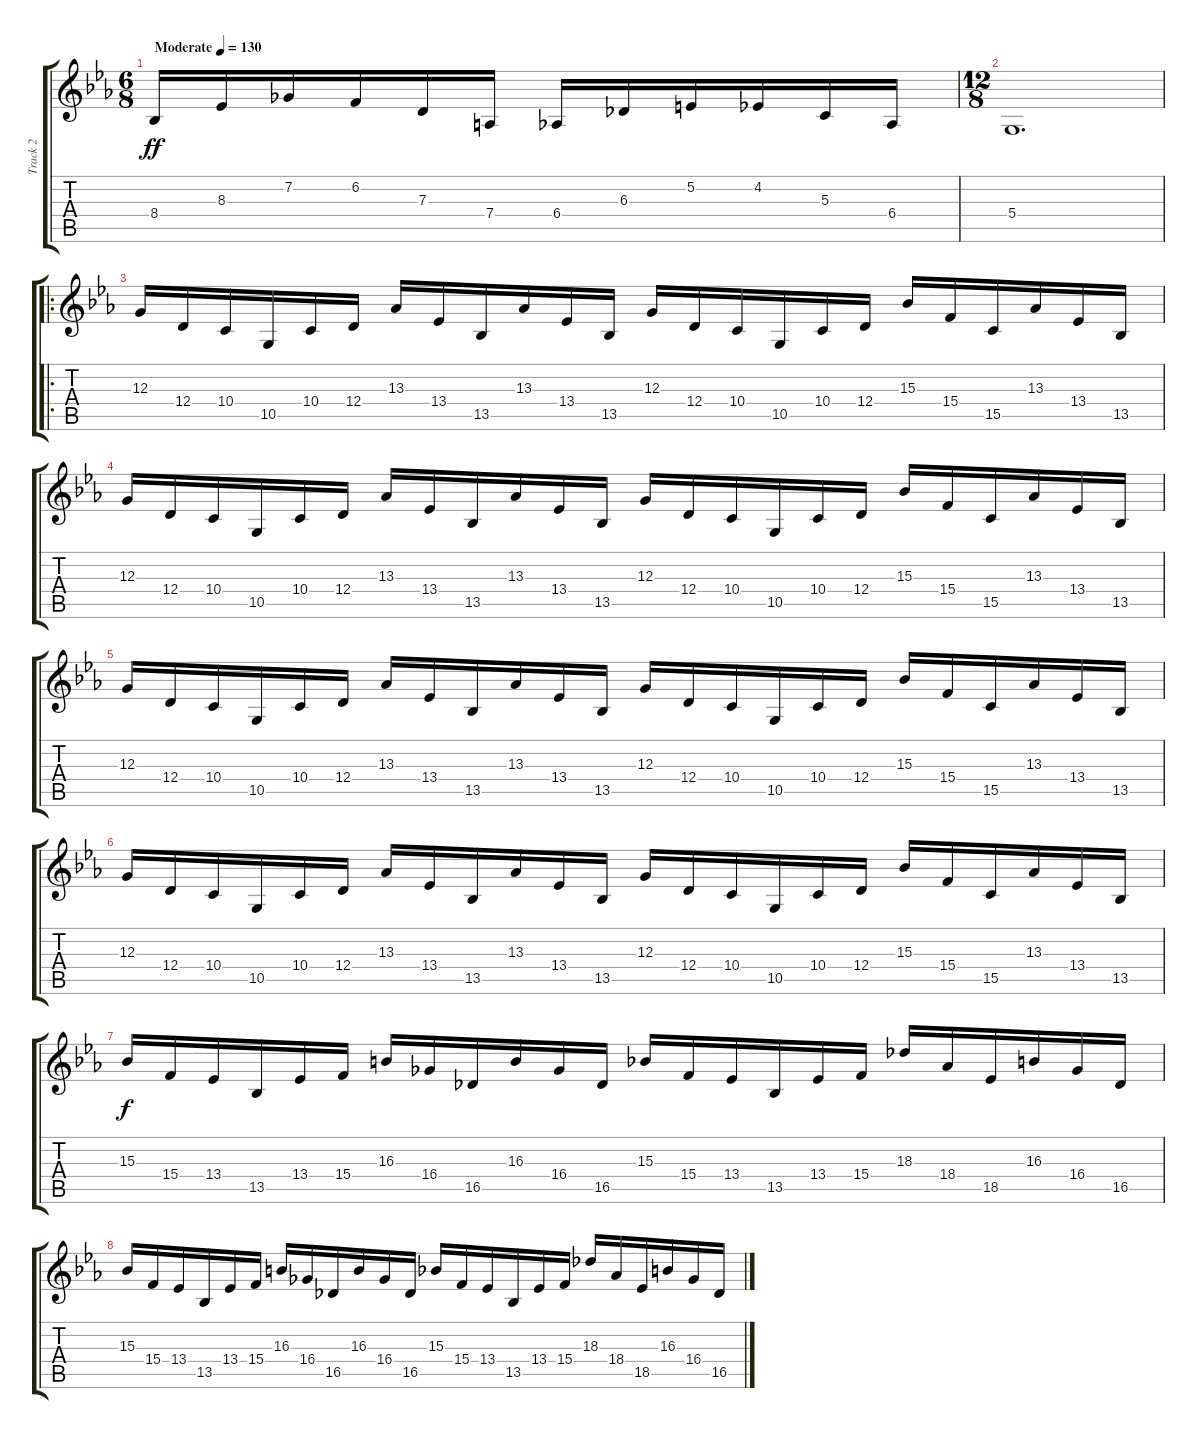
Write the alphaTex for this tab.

\track ("Track 2" "Track 2") {instrument electricgrandpiano}
\staff {score tabs}
\tuning (E4 B3 G3 D3 A2 E2) {hide}
\ts (6 8)
\tempo (130 "Moderate")
\clef g2
\ks eb
8.4.16{dy ff instrument electricgrandpiano} 8.3.16 7.2.16 6.2.16 7.3.16 7.4.16 6.4.16 6.3.16 5.2.16 4.2.16 5.3.16 6.4.16 |
\ts (12 8)
5.4.1{d} |
\ro
12.3.16{volume 12 balance 16} 12.4.16 10.4.16 10.5.16 10.4.16 12.4.16 13.3.16 13.4.16 13.5.16 13.3.16 13.4.16 13.5.16 12.3.16 12.4.16 10.4.16 10.5.16 10.4.16 12.4.16 15.3.16 15.4.16 15.5.16 13.3.16 13.4.16 13.5.16 |
12.3.16 12.4.16 10.4.16 10.5.16 10.4.16 12.4.16 13.3.16 13.4.16 13.5.16 13.3.16 13.4.16 13.5.16 12.3.16 12.4.16 10.4.16 10.5.16 10.4.16 12.4.16 15.3.16 15.4.16 15.5.16 13.3.16 13.4.16 13.5.16 |
12.3.16 12.4.16 10.4.16 10.5.16 10.4.16 12.4.16 13.3.16 13.4.16 13.5.16 13.3.16 13.4.16 13.5.16 12.3.16 12.4.16 10.4.16 10.5.16 10.4.16 12.4.16 15.3.16 15.4.16 15.5.16 13.3.16 13.4.16 13.5.16 |
12.3.16 12.4.16 10.4.16 10.5.16 10.4.16 12.4.16 13.3.16 13.4.16 13.5.16 13.3.16 13.4.16 13.5.16 12.3.16 12.4.16 10.4.16 10.5.16 10.4.16 12.4.16 15.3.16 15.4.16 15.5.16 13.3.16 13.4.16 13.5.16 |
15.3.16{dy f} 15.4.16 13.4.16 13.5.16 13.4.16 15.4.16 16.3.16 16.4.16 16.5.16 16.3.16 16.4.16 16.5.16 15.3.16 15.4.16 13.4.16 13.5.16 13.4.16 15.4.16 18.3.16 18.4.16 18.5.16 16.3.16 16.4.16 16.5.16 |
15.3.16 15.4.16 13.4.16 13.5.16 13.4.16 15.4.16 16.3.16 16.4.16 16.5.16 16.3.16 16.4.16 16.5.16 15.3.16 15.4.16 13.4.16 13.5.16 13.4.16 15.4.16 18.3.16 18.4.16 18.5.16 16.3.16 16.4.16 16.5.16
